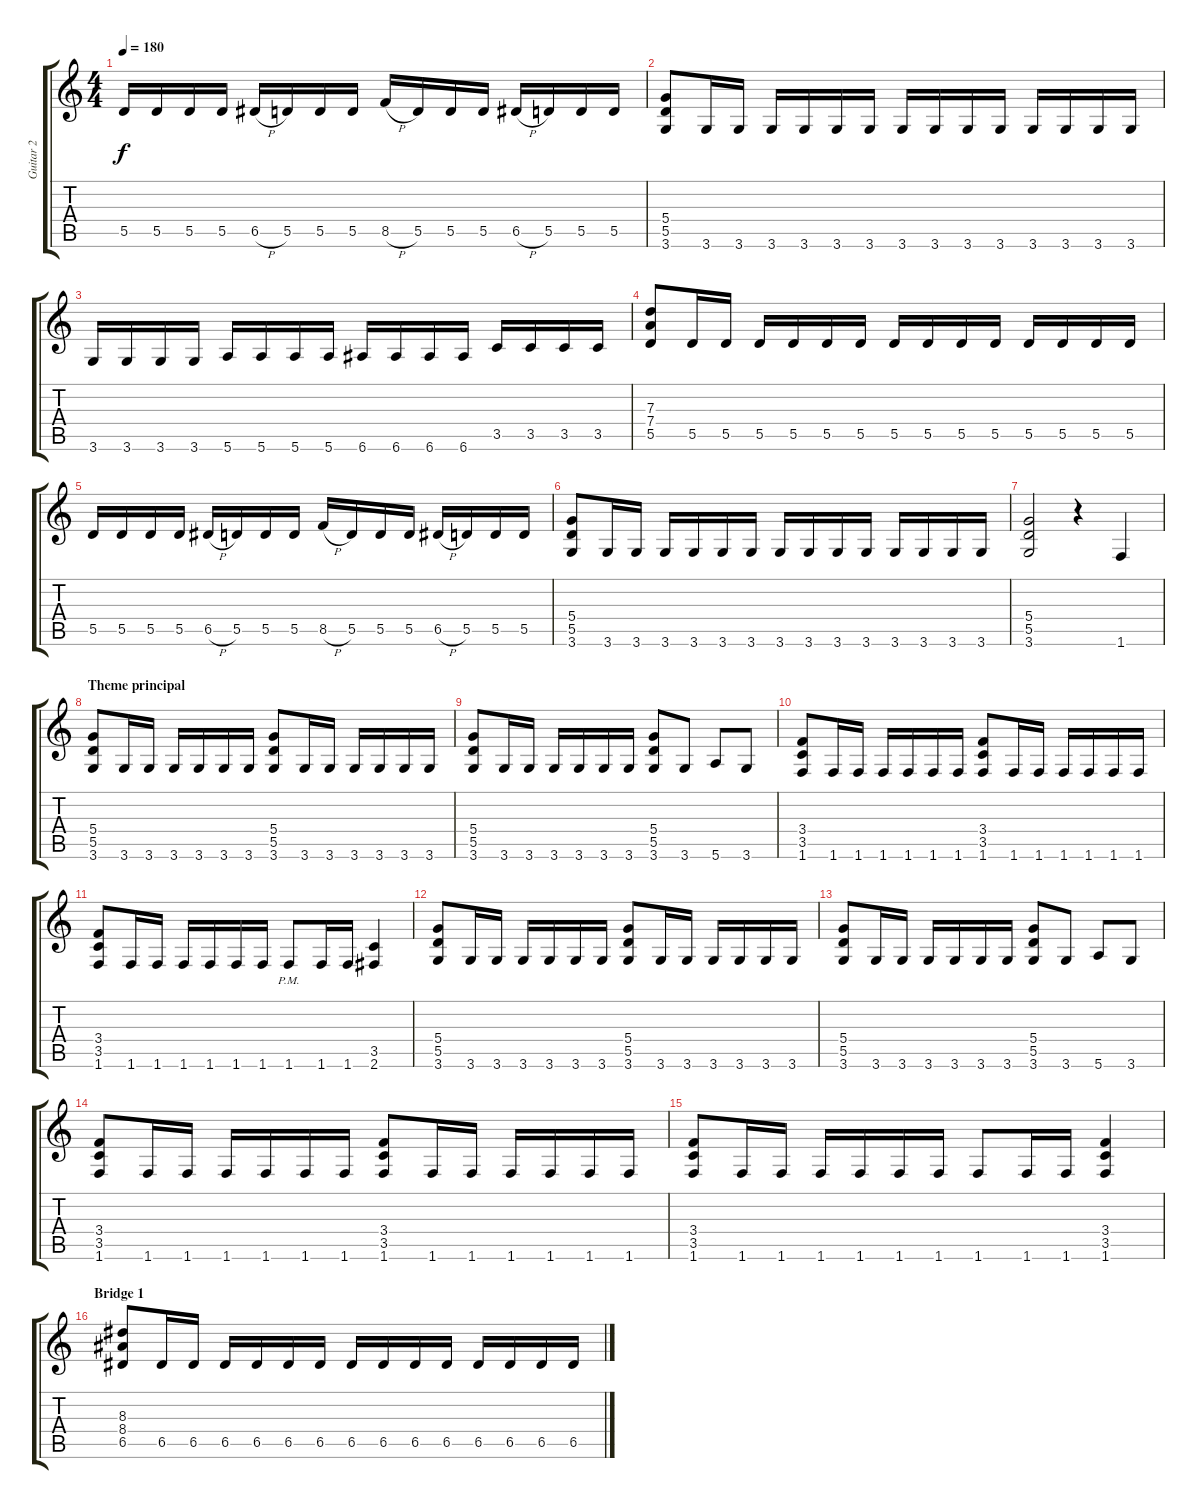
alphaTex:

\track ("Guitar 2" "Guitar 2") {instrument overdrivenguitar}
\staff {score tabs}
\tuning (E4 B3 G3 D3 A2 E2) {hide}
\ts (4 4)
\tempo 180
\clef g2
\ks c
5.5.16{dy f} 5.5.16 5.5.16 5.5.16 6.5{h}.16 5.5.16 5.5.16 5.5.16 8.5{h}.16 5.5.16 5.5.16 5.5.16 6.5{h}.16 5.5.16 5.5.16 5.5.16 |
(5.4 5.5 3.6).8 3.6.16 3.6.16 3.6.16 3.6.16 3.6.16 3.6.16 3.6.16 3.6.16 3.6.16 3.6.16 3.6.16 3.6.16 3.6.16 3.6.16 |
3.6.16 3.6.16 3.6.16 3.6.16 5.6.16 5.6.16 5.6.16 5.6.16 6.6.16 6.6.16 6.6.16 6.6.16 3.5.16 3.5.16 3.5.16 3.5.16 |
(7.3 7.4 5.5).8 5.5.16 5.5.16 5.5.16 5.5.16 5.5.16 5.5.16 5.5.16 5.5.16 5.5.16 5.5.16 5.5.16 5.5.16 5.5.16 5.5.16 |
5.5.16 5.5.16 5.5.16 5.5.16 6.5{h}.16 5.5.16 5.5.16 5.5.16 8.5{h}.16 5.5.16 5.5.16 5.5.16 6.5{h}.16 5.5.16 5.5.16 5.5.16 |
(5.4 5.5 3.6).8 3.6.16 3.6.16 3.6.16 3.6.16 3.6.16 3.6.16 3.6.16 3.6.16 3.6.16 3.6.16 3.6.16 3.6.16 3.6.16 3.6.16 |
(5.4 5.5 3.6).2 r.4 1.6.4 |
\section ("" "Theme principal")
(5.4 5.5 3.6).8 3.6.16 3.6.16 3.6.16 3.6.16 3.6.16 3.6.16 (5.4 5.5 3.6).8 3.6.16 3.6.16 3.6.16 3.6.16 3.6.16 3.6.16 |
(5.4 5.5 3.6).8 3.6.16 3.6.16 3.6.16 3.6.16 3.6.16 3.6.16 (5.4 5.5 3.6).8 3.6.8 5.6.8 3.6.8 |
(3.4 3.5 1.6).8 1.6.16 1.6.16 1.6.16 1.6.16 1.6.16 1.6.16 (3.4 3.5 1.6).8 1.6.16 1.6.16 1.6.16 1.6.16 1.6.16 1.6.16 |
(3.4 3.5 1.6).8 1.6.16 1.6.16 1.6.16 1.6.16 1.6.16 1.6.16 1.6{pm}.8 1.6.16 1.6.16 (3.5 2.6).4 |
(5.4 5.5 3.6).8 3.6.16 3.6.16 3.6.16 3.6.16 3.6.16 3.6.16 (5.4 5.5 3.6).8 3.6.16 3.6.16 3.6.16 3.6.16 3.6.16 3.6.16 |
(5.4 5.5 3.6).8 3.6.16 3.6.16 3.6.16 3.6.16 3.6.16 3.6.16 (5.4 5.5 3.6).8 3.6.8 5.6.8 3.6.8 |
(3.4 3.5 1.6).8 1.6.16 1.6.16 1.6.16 1.6.16 1.6.16 1.6.16 (3.4 3.5 1.6).8 1.6.16 1.6.16 1.6.16 1.6.16 1.6.16 1.6.16 |
(3.4 3.5 1.6).8 1.6.16 1.6.16 1.6.16 1.6.16 1.6.16 1.6.16 1.6.8 1.6.16 1.6.16 (3.4 3.5 1.6).4 |
\section ("" "Bridge 1")
(8.3 8.4 6.5).8 6.5.16 6.5.16 6.5.16 6.5.16 6.5.16 6.5.16 6.5.16 6.5.16 6.5.16 6.5.16 6.5.16 6.5.16 6.5.16 6.5.16
